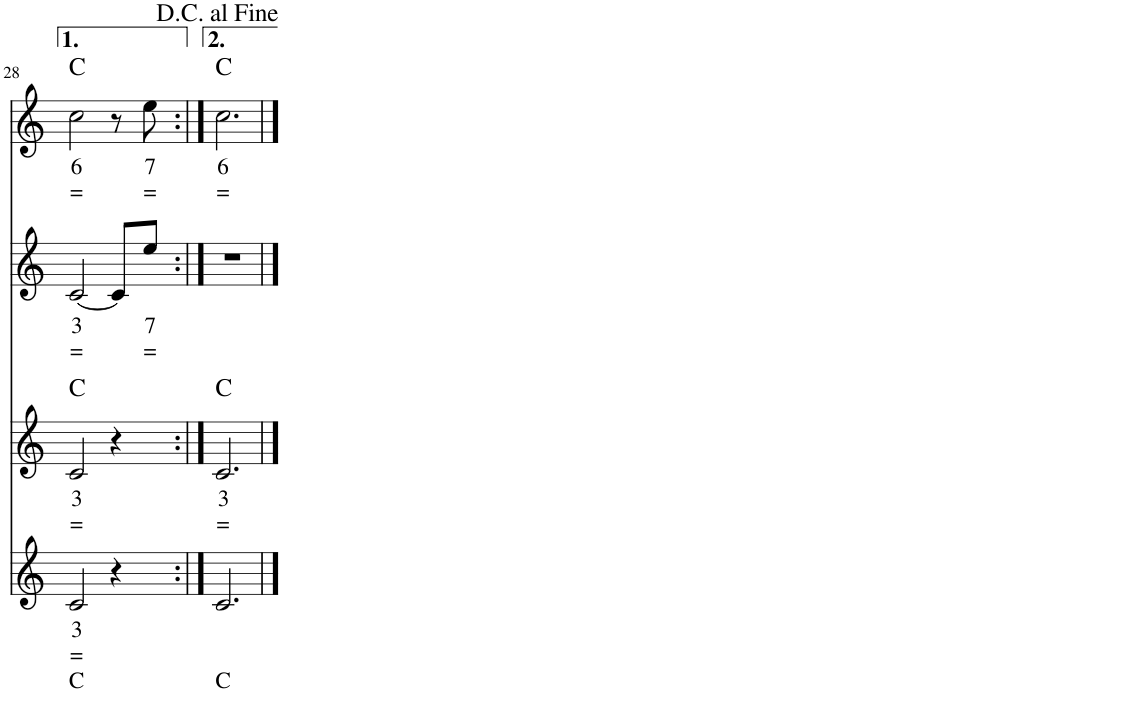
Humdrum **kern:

**kern	**kern	**kern	**text	**text	**text	**kern	**text	**text	**kern	**text	**text	**kern	**text	**text	**harte
*part6	*part5	*part4	*part4	*part4	*part4	*part3	*part3	*part3	*part2	*part2	*part2	*part1	*part1	*part1	*part1
*staff6	*staff5	*staff4	*staff4	*staff4	*staff4	*staff3	*staff3	*staff3	*staff2	*staff2	*staff2	*staff1	*staff1	*staff1	*
*I"Accordion	*I"Harpsichord	*I"Accordion	*	*	*	*I"Stem	*	*	*I"Stem	*	*	*I"Accordion	*	*	*
*I'Acc	*I'Hpschd	*I'Acc	*	*	*	*	*	*	*	*	*	*I'Acc	*	*	*
!!LO:PB:g=z
*clefG2	*clefG2	*clefG2	*	*	*	*clefG2	*	*	*clefG2	*	*	*clefG2	*	*	*
*k[]	*k[]	*k[]	*	*	*	*k[]	*	*	*k[]	*	*	*k[]	*	*	*
*M6/8	*M6/8	*M6/8	*	*	*	*M6/8	*	*	*M6/8	*	*	*M6/8	*	*	*
=28	=28	=28	=28	=28	=28	=28	=28	=28	=28	=28	=28	=28	=28	=28	=28
!	!	!	!LO:LY:b	!LO:LY:b	!LO:LY:b	!	!LO:LY:b	!LO:LY:b	!	!LO:LY:b	!LO:LY:b	!	!LO:LY:b	!LO:LY:b	!
2.c	4C	2c/	3	=	C	2c/	3	=	[2c/	3	=	2cc\	6	=	C:maj
.	8e 8g 8cc	.	.	.	.	.	.	.	.	.	.	.	.	.	.
.	4e 4g 4cc	.	.	.	.	.	.	.	.	.	.	.	.	.	.
.	.	4r	.	.	.	4r	.	.	8c/L]	.	.	8r	.	.	.
!	!	!	!	!	!	!	!	!	!	!LO:LY:b	!LO:LY:b	!	!LO:LY:b	!LO:LY:b	!
.	8r	.	.	.	.	.	.	.	8ee/J	7	=	8ee\	7	=	.
=29:|!	=29:|!	=29:|!	=29:|!	=29:|!	=29:|!	=29:|!	=29:|!	=29:|!	=29:|!	=29:|!	=29:|!	=29:|!	=29:|!	=29:|!	=29:|!
!	!	!	!	!	!LO:LY:b	!	!LO:LY:b	!LO:LY:b	!	!	!	!	!LO:LY:b	!LO:LY:b	!
2.c	4C	2.c/	.	.	C	2.c/	3	=	2.r	.	.	2.cc\	6	=	C:maj
.	8e 8g 8cc	.	.	.	.	.	.	.	.	.	.	.	.	.	.
.	4e 4g 4cc	.	.	.	.	.	.	.	.	.	.	.	.	.	.
.	8r	.	.	.	.	.	.	.	.	.	.	.	.	.	.
==	==	==	==	==	==	==	==	==	==	==	==	==	==	==	==
*-	*-	*-	*-	*-	*-	*-	*-	*-	*-	*-	*-	*-	*-	*-	*-
